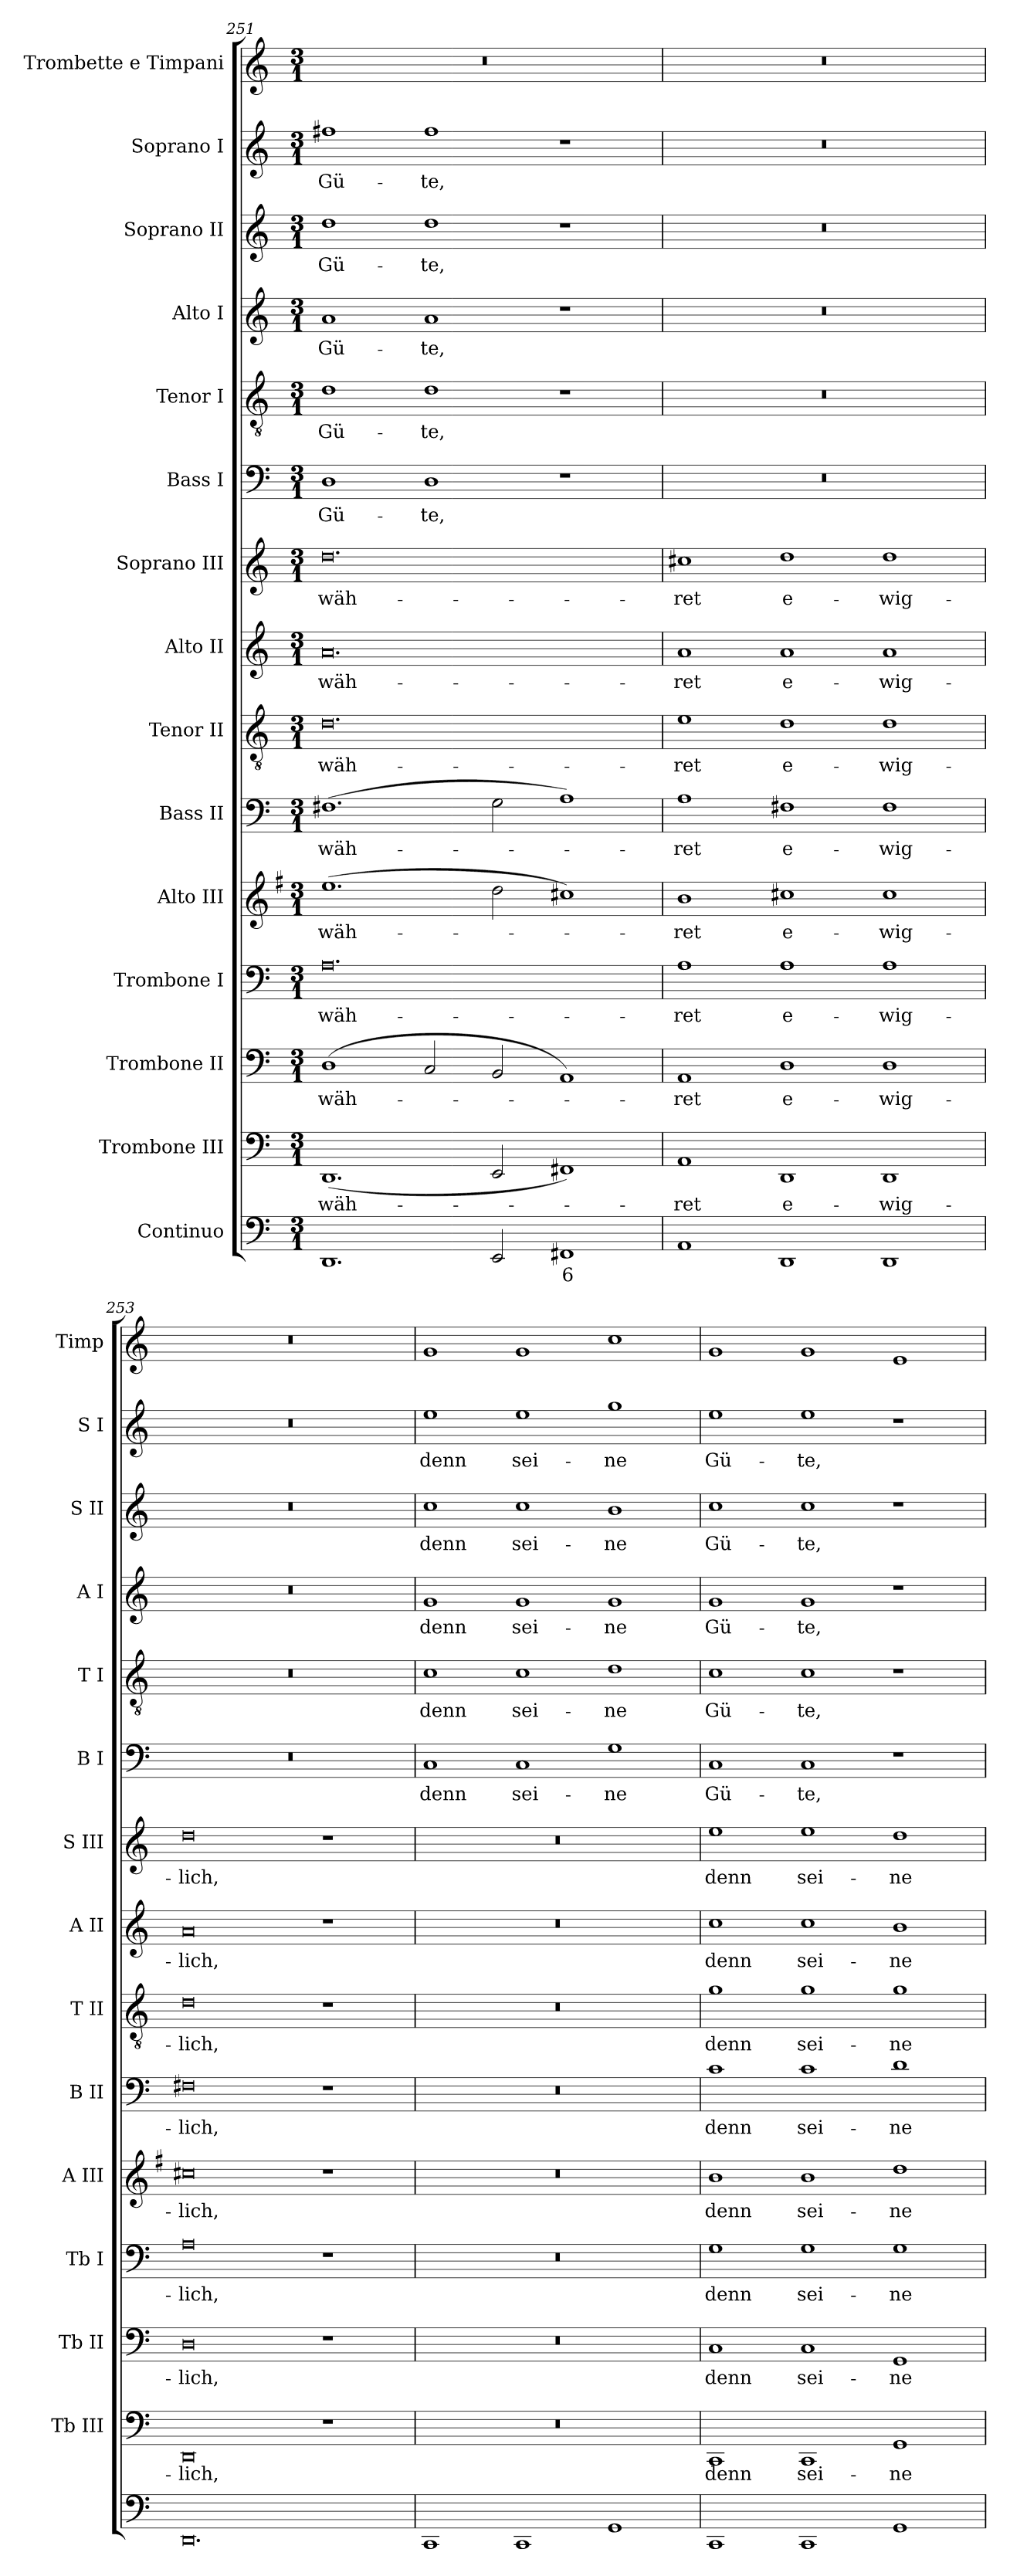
**kern	**text	**kern	**text	**kern	**text	**kern	**text	**kern	**text	**kern	**text	**kern	**text	**kern	**text	**kern	**text	**kern	**text	**kern	**text	**kern	**text	**kern	**text	**kern	**text	**kern
*part15	*part15	*part14	*part14	*part13	*part13	*part12	*part12	*part11	*part11	*part10	*part10	*part9	*part9	*part8	*part8	*part7	*part7	*part6	*part6	*part5	*part5	*part4	*part4	*part3	*part3	*part2	*part2	*part1
*staff15	*staff15	*staff14	*staff14	*staff13	*staff13	*staff12	*staff12	*staff11	*staff11	*staff10	*staff10	*staff9	*staff9	*staff8	*staff8	*staff7	*staff7	*staff6	*staff6	*staff5	*staff5	*staff4	*staff4	*staff3	*staff3	*staff2	*staff2	*staff1
*I"Continuo	*	*I"Trombone III	*	*I"Trombone II	*	*I"Trombone I	*	*I"Alto III	*	*I"Bass II	*	*I"Tenor II	*	*I"Alto II	*	*I"Soprano III	*	*I"Bass I	*	*I"Tenor I	*	*I"Alto I	*	*I"Soprano II	*	*I"Soprano I	*	*I"Trombette  e Timpani
*	*	*I'Tb III	*	*I'Tb II	*	*I'Tb I	*	*I'A III	*	*I'B II	*	*I'T II	*	*I'A II	*	*I'S III	*	*I'B I	*	*I'T I	*	*I'A I	*	*I'S II	*	*I'S I	*	*I'Timp
!!LO:LB:g=z
*clefF4	*	*clefF4	*	*clefF4	*	*clefF4	*	*clefG2	*	*clefF4	*	*clefGv2	*	*clefG2	*	*clefG2	*	*clefF4	*	*clefGv2	*	*clefG2	*	*clefG2	*	*clefG2	*	*clefG2
*	*	*	*	*	*	*	*	*ITrd4c7	*	*	*	*	*	*	*	*	*	*	*	*	*	*	*	*	*	*	*	*
*k[]	*	*k[]	*	*k[]	*	*k[]	*	*k[]	*	*k[]	*	*k[]	*	*k[]	*	*k[]	*	*k[]	*	*k[]	*	*k[]	*	*k[]	*	*k[]	*	*k[]
*C:	*	*C:	*	*C:	*	*C:	*	*C:	*	*C:	*	*C:	*	*C:	*	*C:	*	*C:	*	*C:	*	*C:	*	*C:	*	*C:	*	*C:
*M3/1	*	*M3/1	*	*M3/1	*	*M3/1	*	*M3/1	*	*M3/1	*	*M3/1	*	*M3/1	*	*M3/1	*	*M3/1	*	*M3/1	*	*M3/1	*	*M3/1	*	*M3/1	*	*M3/1
=251	=251	=251	=251	=251	=251	=251	=251	=251	=251	=251	=251	=251	=251	=251	=251	=251	=251	=251	=251	=251	=251	=251	=251	=251	=251	=251	=251	=251
!	!	!	!LO:LY:b	!	!LO:LY:b	!	!LO:LY:b	!	!LO:LY:b	!	!LO:LY:b	!	!LO:LY:b	!	!LO:LY:b	!	!LO:LY:b	!	!LO:LY:b	!	!LO:LY:b	!	!LO:LY:b	!	!LO:LY:b	!	!LO:LY:b	!LO:N:vis=0
1.DD	.	(<1.DD	wäh-	(<1D	wäh-	0.A	wäh-	(<1.a	wäh-	(>1.F#X	wäh-	0.d	wäh-	0.a	wäh-	0.dd	wäh-	1D	Gü-	1d	Gü-	1a	Gü-	1dd	Gü-	1ff#X	Gü-	0.r
!	!	!	!	!	!	!	!	!	!	!	!	!	!	!	!	!	!	!	!LO:LY:b	!	!LO:LY:b	!	!LO:LY:b	!	!LO:LY:b	!	!LO:LY:b	!
.	.	.	.	2C	.	.	.	.	.	.	.	.	.	.	.	.	.	1D	-te,	1d	-te,	1a	-te,	1dd	-te,	1ff#	-te,	.
2EE	.	2EE	.	2BB	.	.	.	2g	.	2G	.	.	.	.	.	.	.	.	.	.	.	.	.	.	.	.	.	.
!	!LO:LY:b	!	!	!	!	!	!	!	!	!	!	!	!	!	!	!	!	!	!	!	!	!	!	!	!	!	!	!
1FF#X	6	1FF#X)	.	1AA)	.	.	.	1f#X)	.	1A)	.	.	.	.	.	.	.	1r	.	1r	.	1r	.	1r	.	1r	.	.
=252	=252	=252	=252	=252	=252	=252	=252	=252	=252	=252	=252	=252	=252	=252	=252	=252	=252	=252	=252	=252	=252	=252	=252	=252	=252	=252	=252	=252
!	!	!	!LO:LY:b	!	!LO:LY:b	!	!LO:LY:b	!	!LO:LY:b	!	!LO:LY:b	!	!LO:LY:b	!	!LO:LY:b	!	!LO:LY:b	!LO:N:vis=0	!	!LO:N:vis=0	!	!LO:N:vis=0	!	!LO:N:vis=0	!	!LO:N:vis=0	!	!LO:N:vis=0
1AA	.	1AA	ret	1AA	ret	1A	-ret	1e	ret	1A	ret	1e	-ret	1a	-ret	1cc#X	-ret	0.r	.	0.r	.	0.r	.	0.r	.	0.r	.	0.r
!	!	!	!LO:LY:b	!	!LO:LY:b	!	!LO:LY:b	!	!LO:LY:b	!	!LO:LY:b	!	!LO:LY:b	!	!LO:LY:b	!	!LO:LY:b	!	!	!	!	!	!	!	!	!	!	!
1DD	.	1DD	e-	1D	e-	1A	e-	1f#X	e-	1F#X	e-	1d	e-	1a	e--	1dd	e-	.	.	.	.	.	.	.	.	.	.	.
!	!	!	!LO:LY:b	!	!LO:LY:b	!	!LO:LY:b	!	!LO:LY:b	!	!LO:LY:b	!	!LO:LY:b	!	!LO:LY:b	!	!LO:LY:b	!	!	!	!	!	!	!	!	!	!	!
1DD	.	1DD	-wig-	1D	-wig-	1A	-wig-	1f#	-wig-	1F#	-wig-	1d	-wig-	1a	-wig-	1dd	-wig-	.	.	.	.	.	.	.	.	.	.	.
=253	=253	=253	=253	=253	=253	=253	=253	=253	=253	=253	=253	=253	=253	=253	=253	=253	=253	=253	=253	=253	=253	=253	=253	=253	=253	=253	=253	=253
!	!	!	!LO:LY:b	!	!LO:LY:b	!	!LO:LY:b	!	!LO:LY:b	!	!LO:LY:b	!	!LO:LY:b	!	!LO:LY:b	!	!LO:LY:b	!LO:N:vis=0	!	!LO:N:vis=0	!	!LO:N:vis=0	!	!LO:N:vis=0	!	!LO:N:vis=0	!	!LO:N:vis=0
0.DD	.	0DD	-lich,	0D	-lich,	0A	-lich,	0f#X	-lich,	0F#X	-lich,	0d	-lich,	0a	-lich,	0dd	-lich,	0.r	.	0.r	.	0.r	.	0.r	.	0.r	.	0.r
.	.	1r	.	1r	.	1r	.	1r	.	1r	.	1r	.	1r	.	1r	.	.	.	.	.	.	.	.	.	.	.	.
=254	=254	=254	=254	=254	=254	=254	=254	=254	=254	=254	=254	=254	=254	=254	=254	=254	=254	=254	=254	=254	=254	=254	=254	=254	=254	=254	=254	=254
!	!	!LO:N:vis=0	!	!LO:N:vis=0	!	!LO:N:vis=0	!	!LO:N:vis=0	!	!LO:N:vis=0	!	!LO:N:vis=0	!	!LO:N:vis=0	!	!LO:N:vis=0	!	!	!LO:LY:b	!	!LO:LY:b	!	!LO:LY:b	!	!LO:LY:b	!	!LO:LY:b	!
1CC	.	0.r	.	0.r	.	0.r	.	0.r	.	0.r	.	0.r	.	0.r	.	0.r	.	1C	denn	1c	denn	1g	denn	1cc	denn	1ee	denn	1g
!	!	!	!	!	!	!	!	!	!	!	!	!	!	!	!	!	!	!	!LO:LY:b	!	!LO:LY:b	!	!LO:LY:b	!	!LO:LY:b	!	!LO:LY:b	!
1CC	.	.	.	.	.	.	.	.	.	.	.	.	.	.	.	.	.	1C	sei-	1c	sei-	1g	sei-	1cc	sei-	1ee	sei-	1g
!	!	!	!	!	!	!	!	!	!	!	!	!	!	!	!	!	!	!	!LO:LY:b	!	!LO:LY:b	!	!LO:LY:b	!	!LO:LY:b	!	!LO:LY:b	!
1GG	.	.	.	.	.	.	.	.	.	.	.	.	.	.	.	.	.	1G	-ne	1d	-ne	1g	-ne	1b	-ne	1gg	-ne	1cc
=255	=255	=255	=255	=255	=255	=255	=255	=255	=255	=255	=255	=255	=255	=255	=255	=255	=255	=255	=255	=255	=255	=255	=255	=255	=255	=255	=255	=255
!	!	!	!LO:LY:b	!	!LO:LY:b	!	!LO:LY:b	!	!LO:LY:b	!	!LO:LY:b	!	!LO:LY:b	!	!LO:LY:b	!	!LO:LY:b	!	!LO:LY:b	!	!LO:LY:b	!	!LO:LY:b	!	!LO:LY:b	!	!LO:LY:b	!
1CC	.	1CC	denn	1C	denn	1G	denn	1e	denn	1c	denn	1g	denn	1cc	denn	1ee	denn	1C	Gü-	1c	Gü-	1g	Gü-	1cc	Gü-	1ee	Gü-	1g
!	!	!	!LO:LY:b	!	!LO:LY:b	!	!LO:LY:b	!	!LO:LY:b	!	!LO:LY:b	!	!LO:LY:b	!	!LO:LY:b	!	!LO:LY:b	!	!LO:LY:b	!	!LO:LY:b	!	!LO:LY:b	!	!LO:LY:b	!	!LO:LY:b	!
1CC	.	1CC	sei-	1C	sei-	1G	sei-	1e	sei-	1c	sei-	1g	sei-	1cc	sei-	1ee	sei-	1C	-te,	1c	-te,	1g	-te,	1cc	-te,	1ee	-te,	1g
!	!	!	!LO:LY:b	!	!LO:LY:b	!	!LO:LY:b	!	!LO:LY:b	!	!LO:LY:b	!	!LO:LY:b	!	!LO:LY:b	!	!LO:LY:b	!	!	!	!	!	!	!	!	!	!	!
1GG	.	1GG	-ne	1GG	-ne	1G	-ne	1g	-ne	1d	-ne	1g	-ne	1b	-ne	1dd	-ne	1r	.	1r	.	1r	.	1r	.	1r	.	1e
=	=	=	=	=	=	=	=	=	=	=	=	=	=	=	=	=	=	=	=	=	=	=	=	=	=	=	=	=
*-	*-	*-	*-	*-	*-	*-	*-	*-	*-	*-	*-	*-	*-	*-	*-	*-	*-	*-	*-	*-	*-	*-	*-	*-	*-	*-	*-	*-
